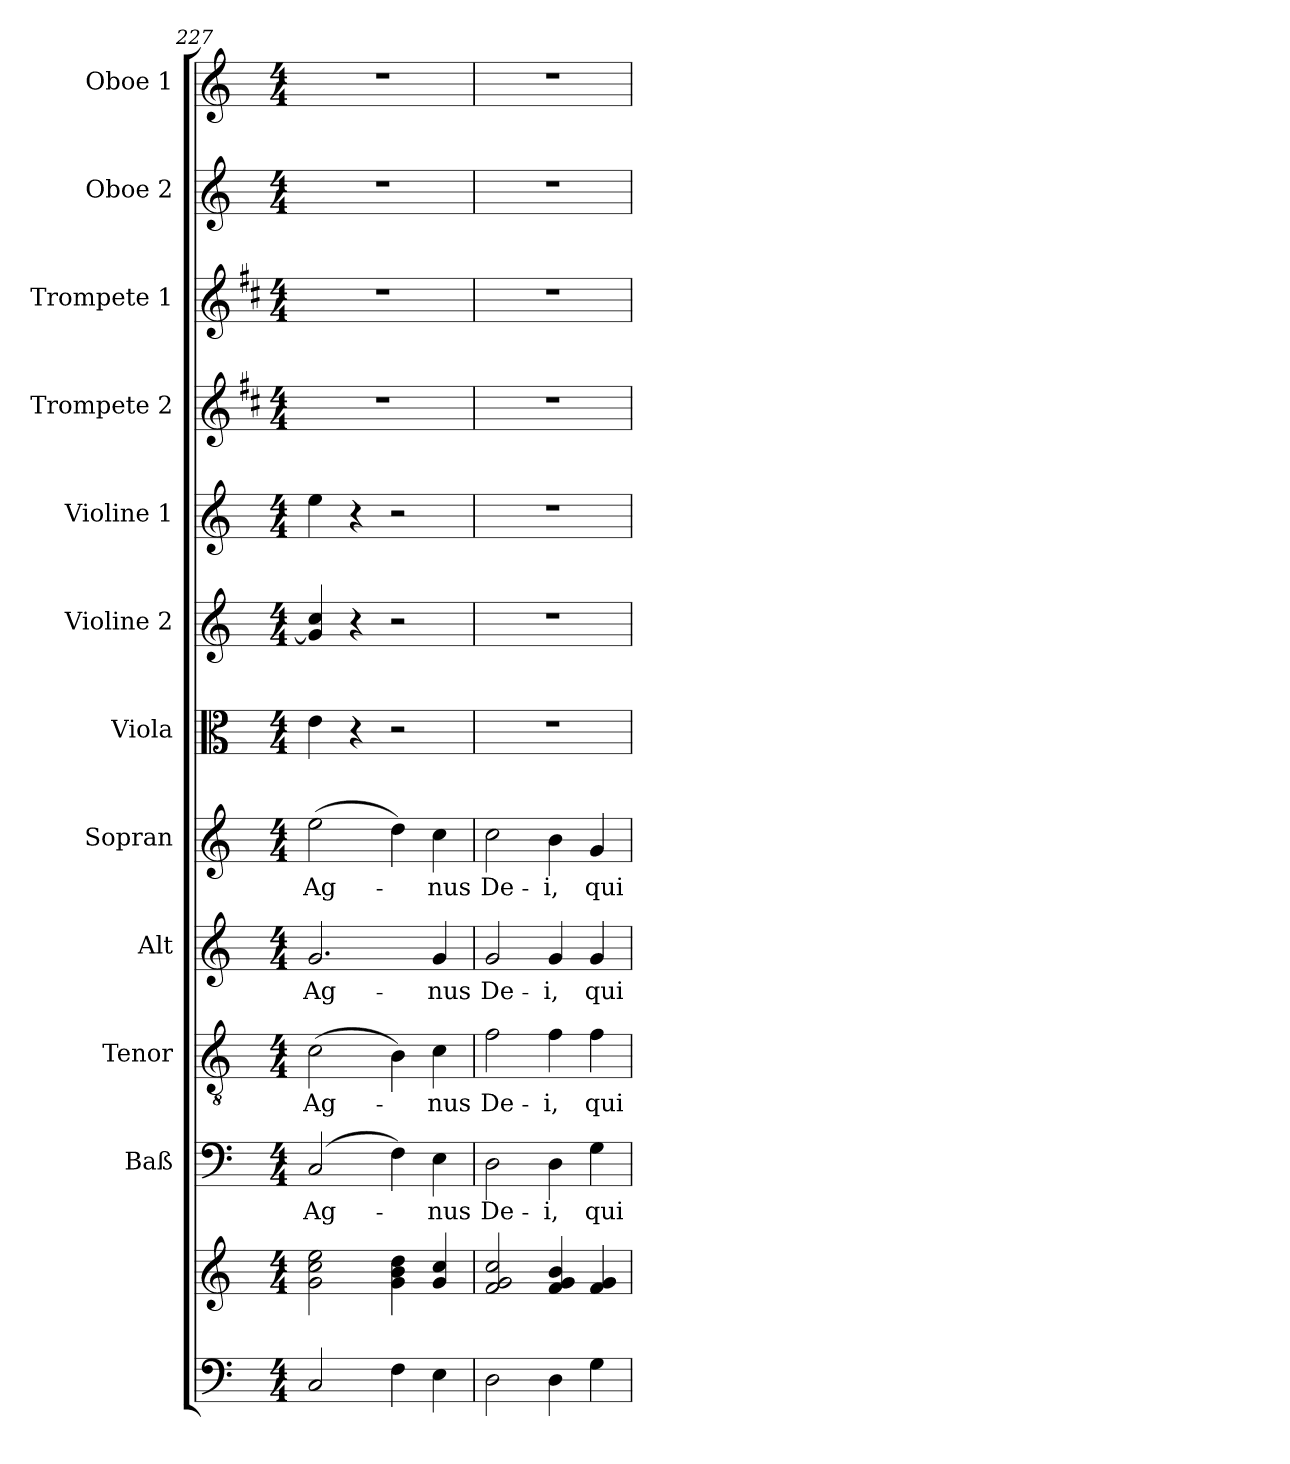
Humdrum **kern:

**kern	**kern	**kern	**text	**kern	**text	**kern	**text	**kern	**text	**kern	**kern	**kern	**kern	**kern	**kern	**kern
*part12	*part12	*part11	*part11	*part10	*part10	*part9	*part9	*part8	*part8	*part7	*part6	*part5	*part4	*part3	*part2	*part1
*staff13	*staff12	*staff11	*staff11	*staff10	*staff10	*staff9	*staff9	*staff8	*staff8	*staff7	*staff6	*staff5	*staff4	*staff3	*staff2	*staff1
*	*	*I"Baß	*	*I"Tenor	*	*I"Alt	*	*I"Sopran	*	*I"Viola	*I"Violine 2	*I"Violine 1	*I"Trompete 2	*I"Trompete 1	*I"Oboe 2	*I"Oboe 1
*	*	*I'Baß	*	*I'Ten	*	*I'Alt	*	*I'Sop	*	*I'Vla.	*I'Vln. 2	*I'Vln. 1	*I'Trp. 2	*I'Trp. 1	*I'Ob. 2	*I'Ob. 1
*clefF4	*clefG2	*clefF4	*	*clefGv2	*	*clefG2	*	*clefG2	*	*clefC3	*clefG2	*clefG2	*clefG2	*clefG2	*clefG2	*clefG2
*	*	*	*	*	*	*	*	*	*	*	*	*	*ITrd1c2	*ITrd1c2	*	*
*k[]	*k[]	*k[]	*	*k[]	*	*k[]	*	*k[]	*	*k[]	*k[]	*k[]	*k[]	*k[]	*k[]	*k[]
*C:	*C:	*C:	*	*C:	*	*C:	*	*C:	*	*C:	*C:	*C:	*C:	*C:	*C:	*C:
*M4/4	*M4/4	*M4/4	*	*M4/4	*	*M4/4	*	*M4/4	*	*M4/4	*M4/4	*M4/4	*M4/4	*M4/4	*M4/4	*M4/4
=227	=227	=227	=227	=227	=227	=227	=227	=227	=227	=227	=227	=227	=227	=227	=227	=227
!	!	!	!LO:LY:b	!	!LO:LY:b	!	!LO:LY:b	!	!LO:LY:b	!	!	!	!	!	!	!
2C/	2g\ 2cc\ 2ee\	(2C/	Ag-	(>2c\	Ag-	2.g/	Ag-	(>2ee\	Ag-	4e\	4g/] 4cc/	4ee\	1r	1r	1r	1r
.	.	.	.	.	.	.	.	.	.	4r	4r	4r	.	.	.	.
4F\	4g\ 4b\ 4dd\	4F\)	.	4B\)	.	.	.	4dd\)	.	2r	2r	2r	.	.	.	.
!	!	!	!LO:LY:b	!	!LO:LY:b	!	!LO:LY:b	!	!LO:LY:b	!	!	!	!	!	!	!
4E\	4g/ 4cc/	4E\	-nus	4c\	-nus	4g/	-nus	4cc\	-nus	.	.	.	.	.	.	.
=228	=228	=228	=228	=228	=228	=228	=228	=228	=228	=228	=228	=228	=228	=228	=228	=228
!	!	!	!LO:LY:b	!	!LO:LY:b	!	!LO:LY:b	!	!LO:LY:b	!	!	!	!	!	!	!
2D\	2f/ 2g/ 2cc/	2D\	De-	2f\	De-	2g/	De-	2cc\	De-	1r	1r	1r	1r	1r	1r	1r
!	!	!	!LO:LY:b	!	!LO:LY:b	!	!LO:LY:b	!	!LO:LY:b	!	!	!	!	!	!	!
4D\	4f/ 4g/ 4b/	4D\	-i,	4f\	-i,	4g/	-i,	4b\	-i,	.	.	.	.	.	.	.
!	!	!	!LO:LY:b	!	!LO:LY:b	!	!LO:LY:b	!	!LO:LY:b	!	!	!	!	!	!	!
4G\	4f/ 4g/	4G\	qui	4f\	qui	4g/	qui	4g/	qui	.	.	.	.	.	.	.
=	=	=	=	=	=	=	=	=	=	=	=	=	=	=	=	=
*-	*-	*-	*-	*-	*-	*-	*-	*-	*-	*-	*-	*-	*-	*-	*-	*-
